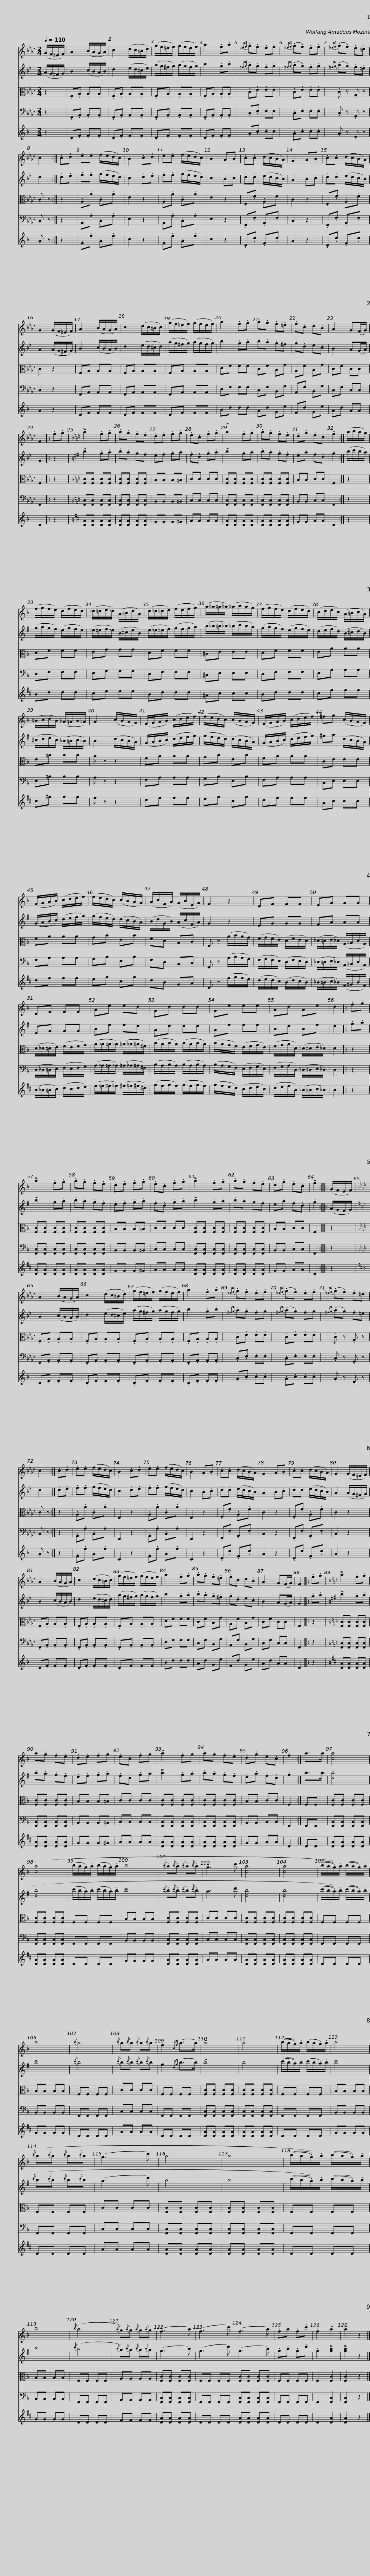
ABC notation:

X:1
%%score 1 2 3 4 5
L:1/8
Q:1/4=110
M:2/4
I:linebreak $
K:Ab
V:1 treble
V:2 treble transpose=-2
V:3 alto
V:4 bass
V:5 treble transpose=-21
V:1
 (G/F/=E/F/) | A2 (B/A/G/A/) | c2 (d/c/=B/d/) | (g/f/=e/f/) (g/f/e/f/) | a2 .f.a | %5
{_ef-} .g.f .e.f |${_ef} (.g.f) .e.f |{_ef} (.g.f) .e.=d | c2 :| .c.d | %10
 .e.e (f/e/d/c/) | B2 .c.d | .e.e (f/e/d/c/) | B2 .A.B |$ .c.c (d/c/B/A/) | %15
 G2 .A.B | .c.c (d/c/B/A/) | G2 (G/F/=E/F/) | A2 (B/A/G/A/) | c2 (d/c/=B/c/) | %20
 (g/f/=e/f/) (g/f/e/f/) |$ a2 .f.g | .a.g .f.=e | .f.c .d.B | A2 G(F/G/) | %25
 F2 |: .f.g |[K:F] !>!a2 .f.g | .a.g .f.e | .d.e .f.g |$ %30
 .e.c .f.g | !>!a2 .f.g | .a.g .f.e | .d.g .e.c | !tenuto!f2 :| %35
 (a/b/a/g/) | (f/g/f/e/) (d/f/e/d/) | (_d/=d/e/_d/) (A/=B/d/A/) |$ (d/_d/=d/e/) (f/e/f/g/) | (a/_a/=a/_a/) (=a/b/a/g/) | %40
 (f/g/f/e/) (d/f/e/d/) | (c/d/e/c/) (A/=B/c/A/) |$ (=B/c/d/B/) (_A/=A/B/_A/) | A2 (c/B/A/G/) | (F/G/A/B/) (c/d/e/f/) | %45
 (f/e/d/c/) (c/B/A/G/) | (F/G/A/B/) (c/d/e/f/) |$ ^fg (c/B/A/G/) | (F/G/A/B/) (c/d/e/f/) | (f/e/d/c/) (c/B/A/G/) | %50
 (A/c/F/A/) (G/B/E/G/) | F2 z2 | DF FF |$ EG GG | DF FF | %55
 Ae ed | Gd dd |$ Ge ee | Ad Ae | d2 |: %60
 .f.g | !>!a2 .f.g | .a.g .f.e | .d.e .f.g | .e.c .f.g |$ %65
 !>!a2 .f.g | .a.g .f.e | .d.g .e.c | !tenuto!f2 :: (G/F/E/F/) | %70
[K:Ab] A2 (B/A/G/A/) | c2 (d/c/=B/d/) |$ (g/f/=e/f/) (g/f/e/f/) | a2 .f.a |{_ef-} .g.f .e.f | %75
{_ef} (.g.f) .e.f |{_ef} (.g.f) .e.=d | c2 :| .c.d |$ .e.e (f/e/d/c/) | %80
 B2 .c.d | .e.e (f/e/d/c/) | B2 .A.B | .c.c (d/c/B/A/) | G2 .A.B | %85
 .c.c (d/c/B/A/) | G2 (G/F/=E/F/) |$ A2 (B/A/G/A/) | c2 (d/c/=B/c/) | (g/f/=e/f/) (g/f/e/f/) | %90
 a2 .f.g | .a.g .f.=e | .f.c .d.B | A2 G(F/G/) |$ F2 |: %95
 .f.g |[K:F] !>!a2 .f.g | .a.g .f.e | .d.e .f.g | .e.c .f.g | %100
 !>!a2 .f.g | .a.g .f.e | .d.g .e.c | .f2 :|$ a>a | %105
 [ca]4 | [ca]4 | (b/a/.g/).a/ (b/a/.g/).a/ | b4 |{/b} .a{/b}.a{/b} .a{/b}.a | %110
 g3 c' |$ [ca]4 | [ca]4 | (((b/a/.g/))).a/ ((b/a/.g/)).a/ | b4 | %115
{/b} a4 |{/b} a{/b}a{/b} a{/b}a | f2{cf} (a>a) |$ !>!a4 | a4 | %120
 ((b/a/.g/)).a/ (b/a/.g/).a/ | b4 |{/b} a{/b}a{/b} a{/b}a | (g3 c') | a4 |$ %125
 a4 | (((b/a/.g/))).a/ ((b/a/.g/)).a/ | b4 |{/b} (a4 |{/a} g){/a}g{/a} g{/a}g | %130
 (f3 a) | (f3 c') |$ (f3 a) | .f.a .f.c' | .f2 !>!a2 | %135
 !>!a2 z2 |] %136
V:2
[K:Bb] (A/G/^F/G/) | B2 (c/B/A/B/) | d2 (e/d/^c/e/) | (a/g/^f/g/) (a/g/f/g/) | b2 .g.b | %5
{=fg-} .a.g .f.g |${=fg} (.a.g) .f.g |{=fg} (.a.g) .f.=e | d2 :| .d.e | %10
 .f.f (g/f/e/d/) | c2 .d.e | .f.f (g/f/e/d/) | c2 .B.c |$ .d.d (e/d/c/B/) | %15
 A2 .B.c | .d.d (e/d/c/B/) | A2 (A/G/^F/G/) | B2 (c/B/A/B/) | d2 (e/d/^c/d/) | %20
 (a/g/^f/g/) (a/g/f/g/) |$ b2 .g.a | .b.a .g.^f | .g.d .e.c | B2 A(G/A/) | %25
 G2 |: z2 |[K:G] !>!b2 .g.a | .b.a .g.f | .e.f .g.a |$ %30
 .f.d .g.a | !>!b2 .g.a | .b.a .g.f | .e.a .f.d | !tenuto!g2 :| %35
 (b/c'/b/a/) | (g/a/g/f/) (e/g/f/e/) | (_e/=e/f/_e/) (B/^c/e/B/) |$ (e/_e/=e/f/) (g/f/g/a/) | (b/_b/=b/_b/) (=b/c'/b/a/) | %40
 (g/a/g/f/) (e/g/f/e/) | (d/e/f/d/) (B/^c/d/B/) |$ (^c/d/e/c/) (_B/=B/c/_B/) | B2 (d/c/B/A/) | (G/A/B/c/) (d/e/f/g/) | %45
 (g/f/e/d/) (d/c/B/A/) | (G/A/B/c/) (d/e/f/g/) |$ ^ga (d/c/B/A/) | (G/A/B/c/) (d/e/f/g/) | (g/f/e/d/) (d/c/B/A/) | %50
 (B/d/G/B/) (A/c/F/A/) | G2 z2 | EG GG |$ FA AA | EG GG | %55
 Bf fe | Ae ee |$ Af ff | Be Bf | e2 |: %60
 .g.a | !>!b2 .g.a | .b.a .g.f | .e.f .g.a | .f.d .g.a |$ %65
 !>!b2 .g.a | .b.a .g.f | .e.a .f.d | !tenuto!g2 :: (A/G/F/G/) | %70
[K:Bb] B2 (c/B/A/B/) | d2 (e/d/^c/e/) |$ (a/g/^f/g/) (a/g/f/g/) | b2 .g.b |{=fg-} .a.g .f.g | %75
{=fg} (.a.g) .f.g |{=fg} (.a.g) .f.=e | d2 :| .d.e |$ .f.f (g/f/e/d/) | %80
 c2 .d.e | .f.f (g/f/e/d/) | c2 .B.c | .d.d (e/d/c/B/) | A2 .B.c | %85
 .d.d (e/d/c/B/) | A2 (A/G/^F/G/) |$ B2 (c/B/A/B/) | d2 (e/d/^c/d/) | (a/g/^f/g/) (a/g/f/g/) | %90
 b2 .g.a | .b.a .g.^f | .g.d .e.c | B2 A(G/A/) |$ G2 |: %95
 .g.a |[K:G] !>!b2 .g.a | .b.a .g.f | .e.f .g.a | .f.d .g.a | %100
 !>!b2 .g.a | .b.a .g.f | .e.a .f.d | .g2 :|$ b>b | %105
 [db]4 | [db]4 | (c'/b/.a/).b/ (c'/b/.a/).b/ | c'4 |{/c'} .b{/c'}.b{/c'} .b{/c'}.b | %110
 a3 d' |$ [db]4 | [db]4 | (((c'/b/.a/))).b/ ((c'/b/.a/)).b/ | c'4 | %115
{/c'} b4 |{/c'} b{/c'}b{/c'} b{/c'}b | g2{dg} (b>b) |$ !>!b4 | b4 | %120
 ((c'/b/.a/)).b/ (c'/b/.a/).b/ | c'4 |{/c'} b{/c'}b{/c'} b{/c'}b | (a3 d') | b4 |$ %125
 b4 | (((c'/b/.a/))).b/ ((c'/b/.a/)).b/ | c'4 |{/c'} (b4 |{/b} a){/b}a{/b} a{/b}a | %130
 (g3 b) | (g3 d') |$ (g3 b) | .g.b .g.d' | .g2 !>![gb]2 | %135
 !>![gb]2 z2 |] %136
V:3
 z2 | .F,.A, .A,.A, | .F,.A, .A,.A, | .F,.A, .A,.A, | .F,.A, .A,.A, | %5
 .C.E .E.E |$ .C.E .E.E | .C z .G, z | .C z :| z2 | %10
 .A,.A .C.A | E2 z2 | .A,.A .C.A | E2 z2 |$ .F,.F .A,.F | %15
 C2 z2 | .F,.F .A,.F | C2 z2 | F,A, A,A, | F,A, A,A, | %20
 F,A, A,A, |$ DF FF | CF B,G | A,F B,G | CF CC | %25
 F,2 |: z2 |[K:F] [F,C][F,C] [F,C][F,C] | [F,C][F,C] [F,C][F,C] | B,B, B,=B, |$ %30
 CC CC | [F,C][F,C] [F,C][F,C] | [F,C][F,C] [F,C][F,C] | B,B, CC | F,2 :| %35
 z2 | DF FF | EG GG |$ DF FF | ^CE EE | %40
 DF FF | EA AA |$ E=B BB | A z z2 | FA AA | %45
 GB EB | FA AA |$ CE EE | FA AA | GB EB | %50
 FD B,C | F, z (A/B/A/G/) | (F/G/F/E/) (D/F/E/D/) |$ (_D/=D/E/_D/) (A,/=B,/D/A,/) | (D/_D/=D/E/) (F/E/F/G/) | %55
 (A/_A/=A/_A/) (=A/_A/=A/^F/) | (B/A/B/A/) (B/A/B/A/) |$ (B/A/G/F/) (E/F/G/E/) | (F/G/A/D/) (_D/=D/E/_D/) | D2 |: %60
 z2 | [F,C][F,C] [F,C][F,C] | [F,C][F,C] [F,C][F,C] | B,B, B,=B, | CC CC |$ %65
 [F,C][F,C] [F,C][F,C] | [F,C][F,C] [F,C][F,C] | B,B, CC | F,2 :: z2 | %70
[K:Ab] .F,.A, .A,.A, | .F,.A, .A,.A, |$ .F,.A, .A,.A, | .F,.A, .A,.A, | .C.E .E.E | %75
 .C.E .E.E | .C z .G, z | .C z :| z2 |$ .A,.A .C.A | %80
 E,2 z2 | .A,.A .C.A | E,2 z2 | .F,.F .A,.F | C2 z2 | %85
 .F,.F .A,.F | C2 z2 |$ .F,.A, .A,.A, | .F,.A, .A,.A, | .F,.A, .A,.A, | %90
 DF FF | CF B,G | A,F B,G | CF CC |$ F,2 |: %95
 z2 |[K:F] [F,C][F,C] [F,C][F,C] | [F,C][F,C] [F,C][F,C] | B,B, B,=B, | CC CC | %100
 [F,C][F,C] [F,C][F,C] | [F,C][F,C] [F,C][F,C] | B,B, CC | F,2 :|$ F,F, | %105
 [F,C][F,C] [F,C][F,C] | [F,C][F,C] [F,C][F,C] | F,F, F,F, | B,B, B,B, | [F,C][F,C] [F,C][F,C] | %110
 CC CC |$ [F,C][F,C] [F,C][F,C] | [F,C][F,C] [F,C][F,C] | F,F, F,F, | B,B, B,B, | %115
 F,F, F,F, | CC CC | F,F, F,F, |$ [F,C][F,C] [F,C][F,C] | [F,C][F,C] [F,C][F,C] | %120
 F,F, F,F, | B,B, B,B, | F,F, F,F, | CC CC | [F,C][F,C] [F,C][F,C] |$ %125
 [F,C][F,C] [F,C][F,C] | F,F, F,F, | B,B, B,B, | F,F, F,F, | A,A, A,A, | %130
 [F,C][F,C] [F,C][F,C] | F,F, F,F, |$ [F,C][F,C] [F,C][F,C] | F,F, F,F, | F,2 [F,C]2 | %135
 [F,C]2 z2 |] %136
V:4
 z2 | .F,,.A,, .A,,.A,, | .F,,.A,, .A,,.A,, | .F,,.A,, .A,,.A,, | .F,,.A,, .A,,.A,, | %5
 .C,.E, .E,.E, |$ .C,.E, .E,.E, | .C, z .G,, z | .C, z :| z2 | %10
 .A,,.A, .C,.A, | E,2 z2 | .A,,.A, .C,.A, | E,2 z2 |$ .F,,.F, .A,,.F, | %15
 C,2 z2 | .F,,.F, .A,,.F, | C,2 z2 | F,,A,, A,,A,, | F,,A,, A,,A,, | %20
 F,,A,, A,,A,, |$ D,F, F,F, | C,F, B,,G, | A,,F, B,,G, | C,F, C,C, | %25
 F,,2 |: z2 |[K:F] [F,,C,][F,,C,] [F,,C,][F,,C,] | [F,,C,][F,,C,] [F,,C,][F,,C,] | B,,B,, B,,=B,, |$ %30
 C,C, C,C, | [F,,C,][F,,C,] [F,,C,][F,,C,] | [F,,C,][F,,C,] [F,,C,][F,,C,] | B,,B,, C,C, | F,,2 :| %35
 z2 | D,F, F,F, | E,G, G,G, |$ D,F, F,F, | ^C,E, E,E, | %40
 D,F, F,F, | E,A, A,A, |$ E,=B, B,B, | A, z z2 | F,A, A,A, | %45
 G,B, E,B, | F,A, A,A, |$ C,E, E,E, | F,A, A,A, | G,B, E,B, | %50
 F,D, B,,C, | F,, z (A,/B,/A,/G,/) | (F,/G,/F,/E,/) (D,/F,/E,/D,/) |$ (_D,/=D,/E,/_D,/) (A,,/=B,,/D,/A,,/) | (D,/_D,/=D,/E,/) (F,/E,/F,/G,/) | %55
 (A,/_A,/=A,/_A,/) (=A,/_A,/=A,/^F,/) | (B,/A,/B,/A,/) (B,/A,/B,/A,/) |$ (B,/A,/G,/F,/) (E,/F,/G,/E,/) | (F,/G,/A,/D,/) (_D,/=D,/E,/_D,/) | D,2 |: %60
 z2 | [F,,C,][F,,C,] [F,,C,][F,,C,] | [F,,C,][F,,C,] [F,,C,][F,,C,] | B,,B,, B,,=B,, | C,C, C,C, |$ %65
 [F,,C,][F,,C,] [F,,C,][F,,C,] | [F,,C,][F,,C,] [F,,C,][F,,C,] | B,,B,, C,C, | F,,2 :: z2 | %70
[K:Ab] .F,,.A,, .A,,.A,, | .F,,.A,, .A,,.A,, |$ .F,,.A,, .A,,.A,, | .F,,.A,, .A,,.A,, | .C,.E, .E,.E, | %75
 .C,.E, .E,.E, | .C, z .G,, z | .C, z :| z2 |$ .A,,.A, .C,.A, | %80
 E,,2 z2 | .A,,.A, .C,.A, | E,,2 z2 | .F,,.F, .A,,.F, | C,2 z2 | %85
 .F,,.F, .A,,.F, | C,2 z2 |$ .F,,.A,, .A,,.A,, | .F,,.A,, .A,,.A,, | .F,,.A,, .A,,.A,, | %90
 D,F, F,F, | C,F, B,,G, | A,,F, B,,G, | C,F, C,C, |$ F,,2 |: %95
 z2 |[K:F] [F,,C,][F,,C,] [F,,C,][F,,C,] | [F,,C,][F,,C,] [F,,C,][F,,C,] | B,,B,, B,,=B,, | C,C, C,C, | %100
 [F,,C,][F,,C,] [F,,C,][F,,C,] | [F,,C,][F,,C,] [F,,C,][F,,C,] | B,,B,, C,C, | F,,2 :|$ F,,F,, | %105
 [F,,C,][F,,C,] [F,,C,][F,,C,] | [F,,C,][F,,C,] [F,,C,][F,,C,] | F,,F,, F,,F,, | B,,B,, B,,B,, | [F,,C,][F,,C,] [F,,C,][F,,C,] | %110
 C,C, C,C, |$ [F,,C,][F,,C,] [F,,C,][F,,C,] | [F,,C,][F,,C,] [F,,C,][F,,C,] | F,,F,, F,,F,, | B,,B,, B,,B,, | %115
 F,,F,, F,,F,, | C,C, C,C, | F,,F,, F,,F,, |$ [F,,C,][F,,C,] [F,,C,][F,,C,] | [F,,C,][F,,C,] [F,,C,][F,,C,] | %120
 F,,F,, F,,F,, | B,,B,, B,,B,, | F,,F,, F,,F,, | C,C, C,C, | [F,,C,][F,,C,] [F,,C,][F,,C,] |$ %125
 [F,,C,][F,,C,] [F,,C,][F,,C,] | F,,F,, F,,F,, | B,,B,, B,,B,, | F,,F,, F,,F,, | A,,A,, A,,A,, | %130
 [F,,C,][F,,C,] [F,,C,][F,,C,] | F,,F,, F,,F,, |$ [F,,C,][F,,C,] [F,,C,][F,,C,] | F,,F,, F,,F,, | F,,2 [F,,C,]2 | %135
 [F,,C,]2 z2 |] %136
V:5
[K:F] z2 | .D.F .F.F | .D.F .F.F | .D.F .F.F | .D.F .F.F | %5
 .A.c .c.c |$ .A.c .c.c | .A z .E z | .A z :| z2 | %10
 .F.f .A.f | c2 z2 | .F.f .A.f | c2 z2 |$ .D.d .F.d | %15
 A2 z2 | .D.d .F.d | A2 z2 | DF FF | DF FF | %20
 DF FF |$ Bd dd | Ad Ge | Fd Ge | Ad AA | %25
 D2 |: z2 |[K:D] [DA][DA] [DA][DA] | [DA][DA] [DA][DA] | GG G^G |$ %30
 AA AA | [DA][DA] [DA][DA] | [DA][DA] [DA][DA] | GG AA | D2 :| %35
 z2 | Bd dd | ce ee |$ Bd dd | ^Ac cc | %40
 Bd dd | cf ff |$ c^g gg | f z z2 | df ff | %45
 eg cg | df ff |$ Ac cc | df ff | eg cg | %50
 dB GA | D z (f/g/f/e/) | (d/e/d/c/) (B/d/c/B/) |$ (_B/=B/c/_B/) (F/^G/B/F/) | (B/_B/=B/c/) (d/c/d/e/) | %55
 (f/=f/^f/=f/) (^f/=f/^f/^d/) | (g/f/g/f/) (g/f/g/f/) |$ (g/f/e/d/) (c/d/e/c/) | (d/e/f/B/) (_B/=B/c/_B/) | B2 |: %60
 z2 | [DA][DA] [DA][DA] | [DA][DA] [DA][DA] | GG G^G | AA AA |$ %65
 [DA][DA] [DA][DA] | [DA][DA] [DA][DA] | GG AA | D2 :: z2 | %70
[K:F] .D.F .F.F | .D.F .F.F |$ .D.F .F.F | .D.F .F.F | .A.c .c.c | %75
 .A.c .c.c | .A z .E z | .A z :| z2 |$ .F.f .A.f | %80
 C2 z2 | .F.f .A.f | C2 z2 | .D.d .F.d | A2 z2 | %85
 .D.d .F.d | A2 z2 |$ .D.F .F.F | .D.F .F.F | .D.F .F.F | %90
 Bd dd | Ad Ge | Fd Ge | Ad AA |$ D2 |: %95
 z2 |[K:D] [DA][DA] [DA][DA] | [DA][DA] [DA][DA] | GG G^G | AA AA | %100
 [DA][DA] [DA][DA] | [DA][DA] [DA][DA] | GG AA | D2 :|$ DD | %105
 [DA][DA] [DA][DA] | [DA][DA] [DA][DA] | DD DD | GG GG | [DA][DA] [DA][DA] | %110
 AA AA |$ [DA][DA] [DA][DA] | [DA][DA] [DA][DA] | DD DD | GG GG | %115
 DD DD | AA AA | DD DD |$ [DA][DA] [DA][DA] | [DA][DA] [DA][DA] | %120
 DD DD | GG GG | DD DD | AA AA | [DA][DA] [DA][DA] |$ %125
 [DA][DA] [DA][DA] | DD DD | GG GG | DD DD | FF FF | %130
 [DA][DA] [DA][DA] | DD DD |$ [DA][DA] [DA][DA] | DD DD | D2 [DA]2 | %135
 [DA]2 z2 |] %136
